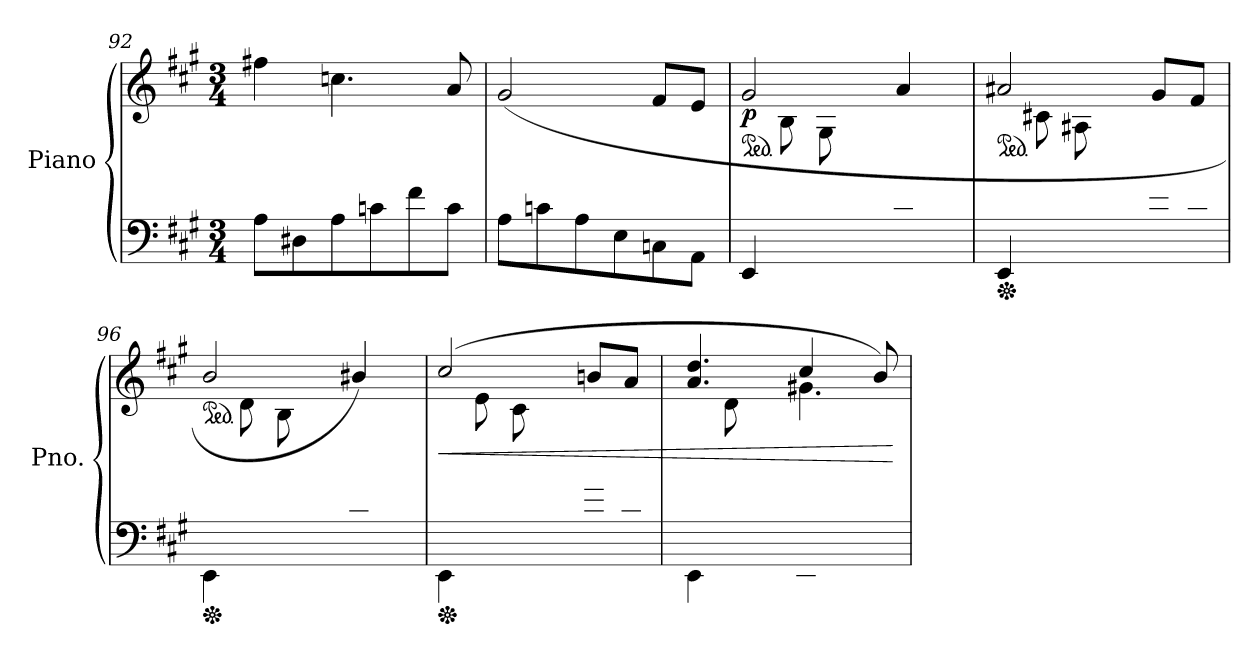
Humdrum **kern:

**kern	**kern	**dynam
*part1	*part1	*part1
*staff2	*staff1	*staff1/2
*I"Piano	*	*
*I'Pno.	*	*
!!LO:LB:g=z
*clefF4	*clefG2	*
*k[f#c#g#]	*k[f#c#g#]	*
*M3/4	*M3/4	*
=92	=92	=92
8A\L	4ff#X\	.
8D#X\	.	.
8A\	4.ccn\	.
8cn\	.	.
8f#\	.	.
8c\J	8a/	.
=93	=93	=93
8A\L	(>2g#/	.
8cn\	.	.
8A\	.	.
8E\	.	.
8Cn\	8f#/L	.
8AA\J	8e/J	.
=94	=94	=94
*^	*^	*
*	*	*ped	*	*
!	!	!	!	!LO:DY:b
4.ryy	4EE/	2g#/	8g#\Lyy	p
.	.	.	8B\	.
.	2ryy	.	8G#\	.
8E/	.	.	4.ryy	.
8cn/	.	4a/	.	.
8A/J	.	.	.	.
=95	=95	=95	=95	=95
*Xped	*	*	*	*
*	*	*ped	*	*
4.ryy	4EE/	2a#X/	8a#X\Lyy	.
.	.	.	8c#X\	.
.	2ryy	.	8A#X\	.
8E/	.	.	4.ryy	.
8e/	.	8g#/L	.	.
8c#/J	.	8f#/J	.	.
=96	=96	=96	=96	=96
*Xped	*	*	*	*
*	*	*ped	*	*
4.ryy	4EE\	2b/	8b\Lyy	.
.	.	.	8d\	.
.	2ryy	.	8B\	.
8E/	.	.	4.ryy	.
8d#X/	.	4b#X/)	.	.
8B#X/J	.	.	.	.
!!LO:LB:g=z	!!
=97	=97	=97	=97	=97
*Xped	*	*	*	*
!	!	!	!	!LO:HP:b
4.ryy	4EE\	(>2cc#/	8cc#\Lyy	<
.	.	.	8e\	.
.	2ryy	.	8c#\	.
8E/	.	.	4.ryy	.
8gn/	.	8bn/L	.	.
8c#/J	.	8a/J	.	.
=98	=98	=98	=98	=98
*	*	*	*^	*
4ryy	4EE\	4.a/ 4.dd/	4.ryy	8a\Lyy	.
.	.	.	.	8d\	.
8A/	2ryy	.	.	2ryy	.
8EE/	.	4cc#/	4.g#X\	.	.
8E/	.	.	.	.	.
8G#X/J	.	8b/)	.	.	.
*v	*v	*	*	*	*
*	*v	*v	*v	*
.	.	[
=	=	=
*-	*-	*-
